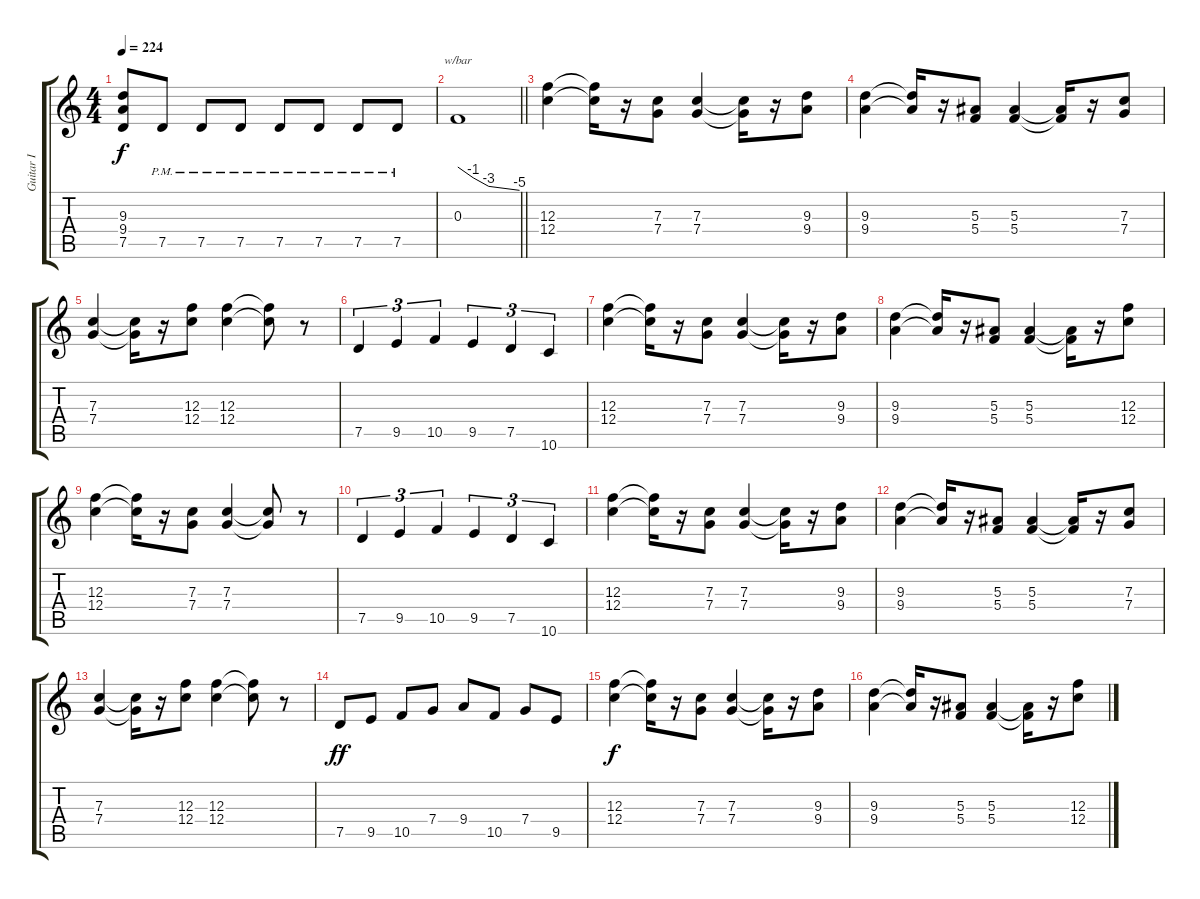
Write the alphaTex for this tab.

\track ("Guitar I" "Guitar I") {mute instrument overdrivenguitar}
\staff {score tabs}
\tuning (D4 A3 F3 C3 G2 D2) {hide}
\ts (4 4)
\tempo 224
\clef g2
\ks c
(9.3{t} 9.4{t} 7.5{t}).8{dy f} 7.5{pm}.8 7.5{pm}.8 7.5{pm}.8 7.5{pm}.8 7.5{pm}.8 7.5{pm}.8 7.5{pm}.8 |
\barLineRight lightlight
0.3.1{tbe (custom default 0 0 15 -4 30 -12 60 -20)} |
(12.3 12.4).4 (12.3{t} 12.4{t}).16 r.16 (7.3 7.4).8 (7.3 7.4).4 (7.3{t} 7.4{t}).16 r.16 (9.3 9.4).8 |
(9.3 9.4).4 (9.3{t} 9.4{t}).16 r.16 (5.3 5.4).8 (5.3 5.4).4 (5.3{t} 5.4{t}).16 r.16 (7.3 7.4).8 |
(7.3 7.4).4 (7.3{t} 7.4{t}).16 r.16 (12.3 12.4).8 (12.3 12.4).4 (12.3{t} 12.4{t}).8 r.8 |
7.5.4{tu (3 2)} 9.5.4{tu (3 2)} 10.5.4{tu (3 2)} 9.5.4{tu (3 2)} 7.5.4{tu (3 2)} 10.6.4{tu (3 2)} |
(12.3 12.4).4 (12.3{t} 12.4{t}).16 r.16 (7.3 7.4).8 (7.3 7.4).4 (7.3{t} 7.4{t}).16 r.16 (9.3 9.4).8 |
(9.3 9.4).4 (9.3{t} 9.4{t}).16 r.16 (5.3 5.4).8 (5.3 5.4).4 (5.3{t} 5.4{t}).16 r.16 (12.3 12.4).8 |
(12.3 12.4).4 (12.3{t} 12.4{t}).16 r.16 (7.3 7.4).8 (7.3 7.4).4 (7.3{t} 7.4{t}).8 r.8 |
7.5.4{tu (3 2)} 9.5.4{tu (3 2)} 10.5.4{tu (3 2)} 9.5.4{tu (3 2)} 7.5.4{tu (3 2)} 10.6.4{tu (3 2)} |
(12.3 12.4).4 (12.3{t} 12.4{t}).16 r.16 (7.3 7.4).8 (7.3 7.4).4 (7.3{t} 7.4{t}).16 r.16 (9.3 9.4).8 |
(9.3 9.4).4 (9.3{t} 9.4{t}).16 r.16 (5.3 5.4).8 (5.3 5.4).4 (5.3{t} 5.4{t}).16 r.16 (7.3 7.4).8 |
(7.3 7.4).4 (7.3{t} 7.4{t}).16 r.16 (12.3 12.4).8 (12.3 12.4).4 (12.3{t} 12.4{t}).8 r.8 |
7.5.8{dy ff} 9.5.8 10.5.8 7.4.8 9.4.8 10.5.8 7.4.8 9.5.8 |
(12.3 12.4).4{dy f} (12.3{t} 12.4{t}).16 r.16 (7.3 7.4).8 (7.3 7.4).4 (7.3{t} 7.4{t}).16 r.16 (9.3 9.4).8 |
(9.3 9.4).4 (9.3{t} 9.4{t}).16 r.16 (5.3 5.4).8 (5.3 5.4).4 (5.3{t} 5.4{t}).16 r.16 (12.3 12.4).8
